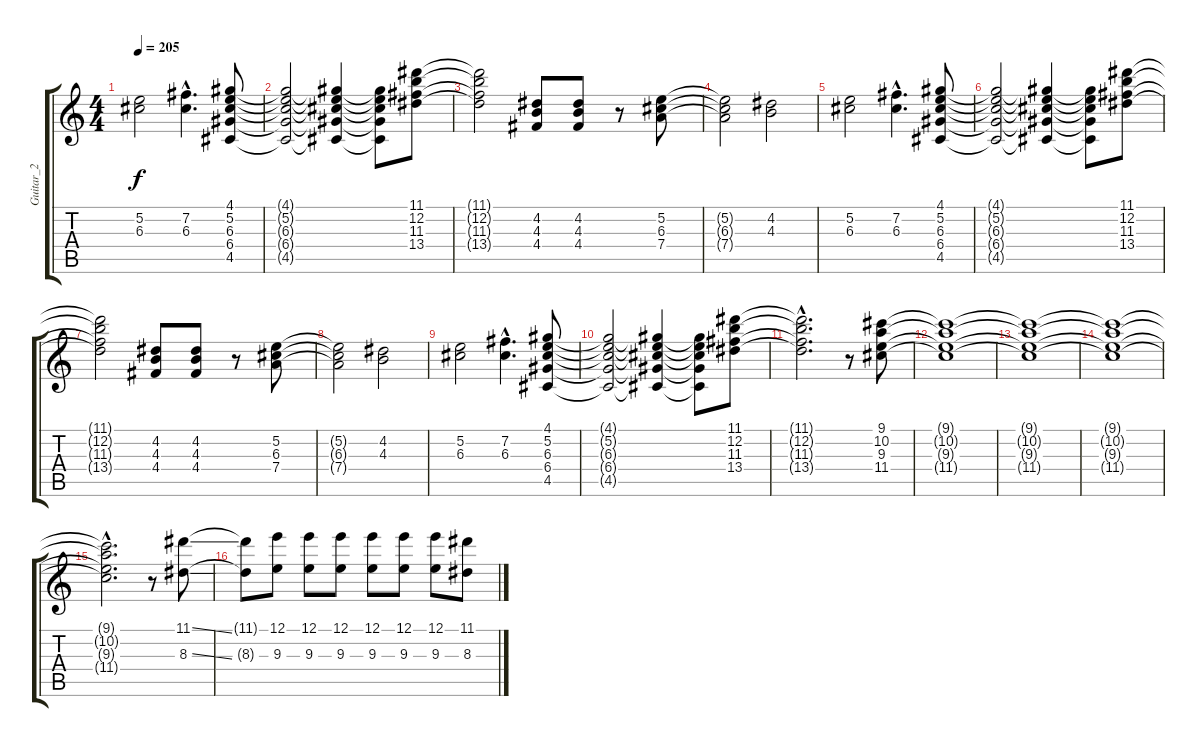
\track ("Guitar_2" "Guitar_2") {instrument distortionguitar}
\staff {score tabs}
\tuning (E4 B3 G3 D3 A2 E2) {hide}
\ts (4 4)
\tempo 205
\clef g2
\ks c
(5.2 6.3).2{dy f} (7.2{hac} 6.3{hac}).4{d} (4.1 5.2 6.3 6.4 4.5).8 |
(4.1{t} 5.2{t} 6.3{t} 6.4{t} 4.5{t}).2 (4.1{t} 5.2{t} 6.3{t} 6.4{t} 4.5{t}).4 (4.1{t} 5.2{t} 6.3{t} 6.4{t} 4.5{t}).8 (11.1 12.2 11.3 13.4).8 |
(11.1{t} 12.2{t} 11.3{t} 13.4{t}).2 (4.2 4.3 4.4).8 (4.2 4.3 4.4).8 r.8 (5.2 6.3 7.4).8 |
(5.2{t} 6.3{t} 7.4{t}).2 (4.2 4.3).2 |
(5.2 6.3).2 (7.2{hac} 6.3{hac}).4{d} (4.1 5.2 6.3 6.4 4.5).8 |
(4.1{t} 5.2{t} 6.3{t} 6.4{t} 4.5{t}).2 (4.1{t} 5.2{t} 6.3{t} 6.4{t} 4.5{t}).4 (4.1{t} 5.2{t} 6.3{t} 6.4{t} 4.5{t}).8 (11.1 12.2 11.3 13.4).8 |
(11.1{t} 12.2{t} 11.3{t} 13.4{t}).2 (4.2 4.3 4.4).8 (4.2 4.3 4.4).8 r.8 (5.2 6.3 7.4).8 |
(5.2{t} 6.3{t} 7.4{t}).2 (4.2 4.3).2 |
(5.2 6.3).2 (7.2{hac} 6.3{hac}).4{d} (4.1 5.2 6.3 6.4 4.5).8 |
(4.1{t} 5.2{t} 6.3{t} 6.4{t} 4.5{t}).2 (4.1{t} 5.2{t} 6.3{t} 6.4{t} 4.5{t}).4 (4.1{t} 5.2{t} 6.3{t} 6.4{t} 4.5{t}).8 (11.1 12.2 11.3 13.4).8 |
(11.1{hac t} 12.2{hac t} 11.3{hac t} 13.4{hac t}).2{d} r.8 (9.1 10.2 9.3 11.4).8 |
(9.1{t} 10.2{t} 9.3{t} 11.4{t}).1 |
(9.1{t} 10.2{t} 9.3{t} 11.4{t}).1 |
(9.1{t} 10.2{t} 9.3{t} 11.4{t}).1 |
(9.1{hac t} 10.2{hac t} 9.3{hac t} 11.4{hac t}).2{d} r.8 (11.1{ss} 8.3{ss}).8 |
(11.1{t} 8.3{t}).8 (12.1 9.3).8 (12.1 9.3).8 (12.1 9.3).8 (12.1 9.3).8 (12.1 9.3).8 (12.1 9.3).8 (11.1{ss} 8.3{ss}).8
